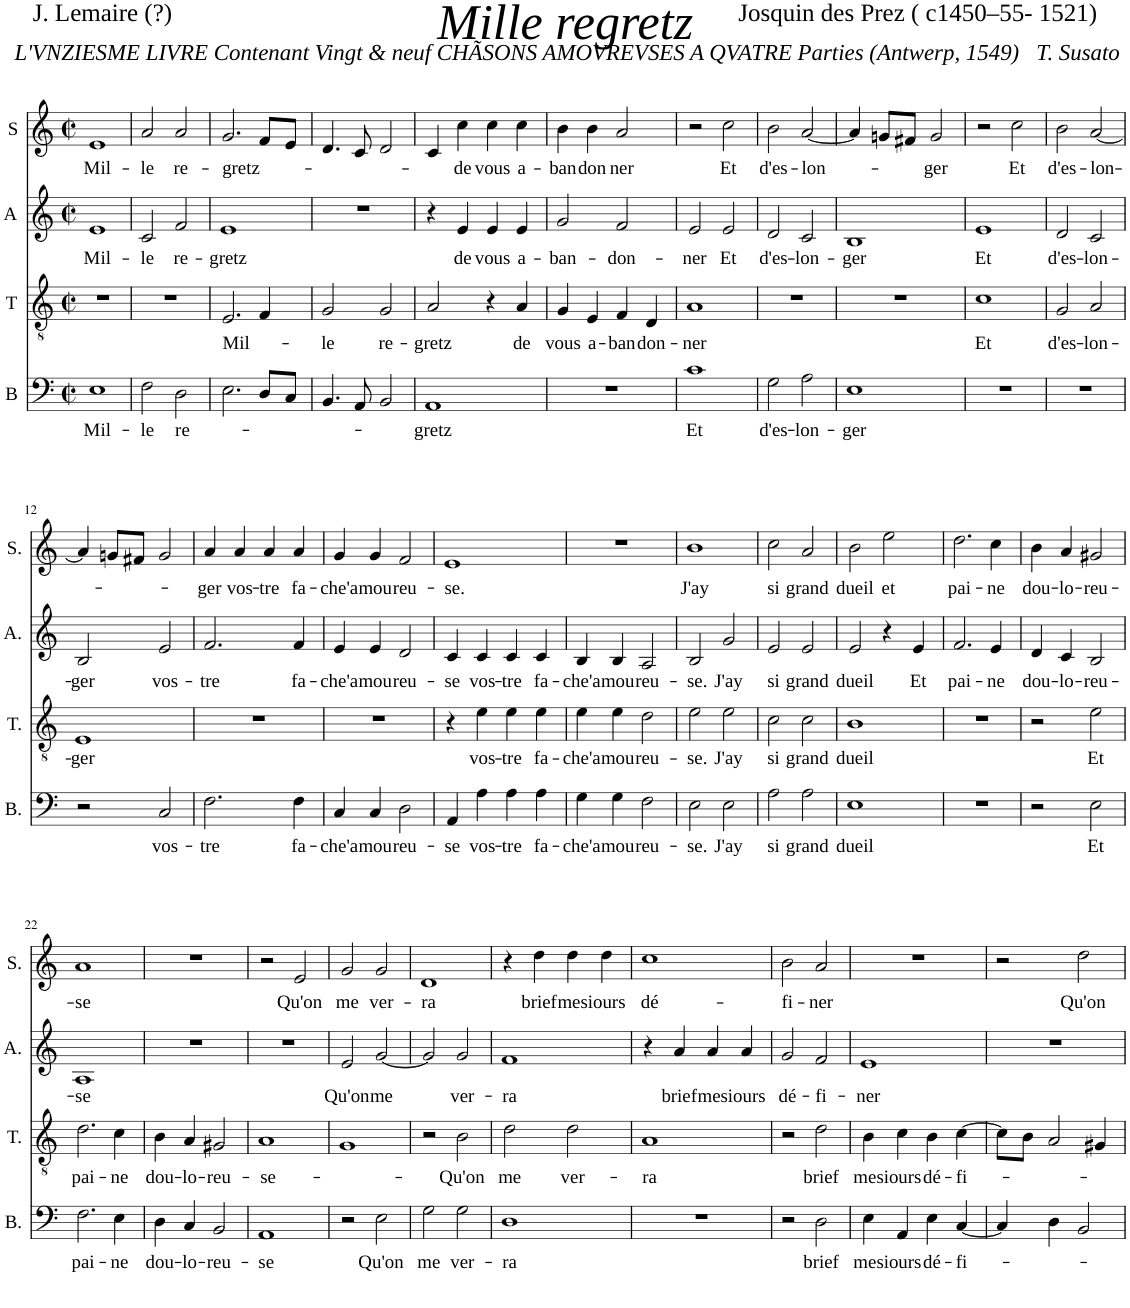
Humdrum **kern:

**kern	**text	**kern	**text	**kern	**text	**kern	**text
*part4	*part4	*part3	*part3	*part2	*part2	*part1	*part1
*staff4	*staff4	*staff3	*staff3	*staff2	*staff2	*staff1	*staff1
*I"B	*	*I"T	*	*I"A	*	*I"S	*
*I'B.	*	*I'T.	*	*I'A.	*	*I'S.	*
*clefF4	*	*clefGv2	*	*clefG2	*	*clefG2	*
*k[]	*	*k[]	*	*k[]	*	*k[]	*
*M4/4	*	*M4/4	*	*M4/4	*	*M4/4	*
*met(c|)	*	*met(c|)	*	*met(c|)	*	*met(c|)	*
=1	=1	=1	=1	=1	=1	=1	=1
!	!LO:LY:b	!	!	!	!LO:LY:b	!	!LO:LY:b
1E	Mil-	1r	.	1e	Mil-	1e	Mil-
=2	=2	=2	=2	=2	=2	=2	=2
!	!LO:LY:b	!	!	!	!LO:LY:b	!	!LO:LY:b
2F\	-le	1r	.	2c/	-le	2a/	-le
!	!LO:LY:b	!	!	!	!LO:LY:b	!	!LO:LY:b
2D\	re-	.	.	2f/	re-	2a/	re-
=3	=3	=3	=3	=3	=3	=3	=3
!	!	!	!LO:LY:b	!	!LO:LY:b	!	!LO:LY:b
2.E\	.	2.E/	Mil-	1e	-gretz	2.g/	-gretz-
8D/L	.	4F/	.	.	.	8f/L	.
8C/J	.	.	.	.	.	8e/J	.
=4	=4	=4	=4	=4	=4	=4	=4
!	!	!	!LO:LY:b	!	!	!	!
4.BB/	.	2G/	-le	1r	.	4.d/	.
8AA/	.	.	.	.	.	8c/	.
!	!	!	!LO:LY:b	!	!	!	!
2BB/	.	2G/	re-	.	.	2d/	.
=5	=5	=5	=5	=5	=5	=5	=5
!	!LO:LY:b	!	!LO:LY:b	!	!	!	!
1AA	-gretz	2A/	-gretz	4r	.	4c/	.
!	!	!	!	!	!LO:LY:b	!	!LO:LY:b
.	.	.	.	4e/	de	4cc\	-de
!	!	!	!	!	!LO:LY:b	!	!LO:LY:b
.	.	4r	.	4e/	vous	4cc\	vous
!	!	!	!LO:LY:b	!	!LO:LY:b	!	!LO:LY:b
.	.	4A/	de	4e/	a-	4cc\	a-
=6	=6	=6	=6	=6	=6	=6	=6
!	!	!	!LO:LY:b	!	!LO:LY:b	!	!LO:LY:b
1r	.	4G/	vous	2g/	-ban-	4b\	-ban-
!	!	!	!LO:LY:b	!	!	!	!LO:LY:b
.	.	4E/	a-	.	.	4b\	-don-
!	!	!	!LO:LY:b	!	!LO:LY:b	!	!LO:LY:b
.	.	4F/	-ban-	2f/	-don-	2a/	-ner
!	!	!	!LO:LY:b	!	!	!	!
.	.	4D/	-don-	.	.	.	.
=7	=7	=7	=7	=7	=7	=7	=7
!	!LO:LY:b	!	!LO:LY:b	!	!LO:LY:b	!	!
1c	Et	1A	-ner	2e/	-ner	2r	.
!	!	!	!	!	!LO:LY:b	!	!LO:LY:b
.	.	.	.	2e/	Et	2cc\	Et
=8	=8	=8	=8	=8	=8	=8	=8
!	!LO:LY:b	!	!	!	!LO:LY:b	!	!LO:LY:b
2G\	d'es-	1r	.	2d/	d'es-	2b\	d'es-
!	!LO:LY:b	!	!	!	!LO:LY:b	!	!LO:LY:b
2A\	-lon-	.	.	2c/	-lon-	[2a/	-lon-
=9	=9	=9	=9	=9	=9	=9	=9
!	!LO:LY:b	!	!	!	!LO:LY:b	!	!
1E	-ger	1r	.	1B	-ger	4a/]	.
.	.	.	.	.	.	8gn/L	.
.	.	.	.	.	.	8f#X/J	.
!	!	!	!	!	!	!	!LO:LY:b
.	.	.	.	.	.	2g/	-ger
=10	=10	=10	=10	=10	=10	=10	=10
!	!	!	!LO:LY:b	!	!LO:LY:b	!	!
1r	.	1c	Et	1e	Et	2r	.
!	!	!	!	!	!	!	!LO:LY:b
.	.	.	.	.	.	2cc\	Et
=11	=11	=11	=11	=11	=11	=11	=11
!	!	!	!LO:LY:b	!	!LO:LY:b	!	!LO:LY:b
1r	.	2G/	d'es-	2d/	d'es-	2b\	d'es-
!	!	!	!LO:LY:b	!	!LO:LY:b	!	!LO:LY:b
.	.	2A/	-lon-	2c/	-lon-	[2a/	-lon-
!!LO:LB:g=z
=12	=12	=12	=12	=12	=12	=12	=12
!	!	!	!LO:LY:b	!	!LO:LY:b	!	!
2r	.	1E	-ger	2B/	-ger	4a/]	.
.	.	.	.	.	.	8gn/L	.
.	.	.	.	.	.	8f#X/J	.
!	!LO:LY:b	!	!	!	!LO:LY:b	!	!
2C/	vos-	.	.	2e/	vos-	2g/	.
=13	=13	=13	=13	=13	=13	=13	=13
!	!LO:LY:b	!	!	!	!LO:LY:b	!	!LO:LY:b
2.F\	-tre	1r	.	2.f/	-tre	4a/	-ger
!	!	!	!	!	!	!	!LO:LY:b
.	.	.	.	.	.	4a/	vos-
!	!	!	!	!	!	!	!LO:LY:b
.	.	.	.	.	.	4a/	-tre
!	!LO:LY:b	!	!	!	!LO:LY:b	!	!LO:LY:b
4F\	fa-	.	.	4f/	fa-	4a/	fa-
=14	=14	=14	=14	=14	=14	=14	=14
!	!LO:LY:b	!	!	!	!LO:LY:b	!	!LO:LY:b
4C/	-che'a-	1r	.	4e/	-che'a-	4g/	-che'a-
!	!LO:LY:b	!	!	!	!LO:LY:b	!	!LO:LY:b
4C/	-mou-	.	.	4e/	-mou-	4g/	-mou-
!	!LO:LY:b	!	!	!	!LO:LY:b	!	!LO:LY:b
2D\	-reu-	.	.	2d/	-reu-	2f/	-reu-
=15	=15	=15	=15	=15	=15	=15	=15
!	!LO:LY:b	!	!	!	!LO:LY:b	!	!LO:LY:b
4AA/	-se	4r	.	4c/	-se	1e	-se.
!	!LO:LY:b	!	!LO:LY:b	!	!LO:LY:b	!	!
4A\	vos-	4e\	vos-	4c/	vos-	.	.
!	!LO:LY:b	!	!LO:LY:b	!	!LO:LY:b	!	!
4A\	-tre	4e\	-tre	4c/	-tre	.	.
!	!LO:LY:b	!	!LO:LY:b	!	!LO:LY:b	!	!
4A\	fa-	4e\	fa-	4c/	fa-	.	.
=16	=16	=16	=16	=16	=16	=16	=16
!	!LO:LY:b	!	!LO:LY:b	!	!LO:LY:b	!	!
4G\	-che'a-	4e\	-che'a-	4B/	-che'a-	1r	.
!	!LO:LY:b	!	!LO:LY:b	!	!LO:LY:b	!	!
4G\	-mou-	4e\	-mou-	4B/	-mou-	.	.
!	!LO:LY:b	!	!LO:LY:b	!	!LO:LY:b	!	!
2F\	-reu-	2d\	-reu-	2A/	-reu-	.	.
=17	=17	=17	=17	=17	=17	=17	=17
!	!LO:LY:b	!	!LO:LY:b	!	!LO:LY:b	!	!LO:LY:b
2E\	-se.	2e\	-se.	2B/	-se.	1b	J'ay
!	!LO:LY:b	!	!LO:LY:b	!	!LO:LY:b	!	!
2E\	J'ay	2e\	J'ay	2g/	J'ay	.	.
=18	=18	=18	=18	=18	=18	=18	=18
!	!LO:LY:b	!	!LO:LY:b	!	!LO:LY:b	!	!LO:LY:b
2A\	si	2c\	si	2e/	si	2cc\	si
!	!LO:LY:b	!	!LO:LY:b	!	!LO:LY:b	!	!LO:LY:b
2A\	grand	2c\	grand	2e/	grand	2a/	grand
=19	=19	=19	=19	=19	=19	=19	=19
!	!LO:LY:b	!	!LO:LY:b	!	!LO:LY:b	!	!LO:LY:b
1E	dueil	1B	dueil	2e/	dueil	2b\	dueil
!	!	!	!	!	!	!	!LO:LY:b
.	.	.	.	4r	.	2ee\	et
!	!	!	!	!	!LO:LY:b	!	!
.	.	.	.	4e/	Et	.	.
=20	=20	=20	=20	=20	=20	=20	=20
!	!	!	!	!	!LO:LY:b	!	!LO:LY:b
1r	.	1r	.	2.f/	pai-	2.dd\	pai-
!	!	!	!	!	!LO:LY:b	!	!LO:LY:b
.	.	.	.	4e/	-ne	4cc\	-ne
=21	=21	=21	=21	=21	=21	=21	=21
!	!	!	!	!	!LO:LY:b	!	!LO:LY:b
2r	.	2r	.	4d/	dou-	4b\	dou-
!	!	!	!	!	!LO:LY:b	!	!LO:LY:b
.	.	.	.	4c/	-lo-	4a/	-lo-
!	!LO:LY:b	!	!LO:LY:b	!	!LO:LY:b	!	!LO:LY:b
2E\	Et	2e\	Et	2B/	-reu-	2g#X/	-reu-
!!LO:LB:g=z
=22	=22	=22	=22	=22	=22	=22	=22
!	!LO:LY:b	!	!LO:LY:b	!	!LO:LY:b	!	!LO:LY:b
2.F\	pai-	2.d\	pai-	1A	-se	1a	-se
!	!LO:LY:b	!	!LO:LY:b	!	!	!	!
4E\	-ne	4c\	-ne	.	.	.	.
=23	=23	=23	=23	=23	=23	=23	=23
!	!LO:LY:b	!	!LO:LY:b	!	!	!	!
4D\	dou-	4B\	dou-	1r	.	1r	.
!	!LO:LY:b	!	!LO:LY:b	!	!	!	!
4C/	-lo-	4A/	-lo-	.	.	.	.
!	!LO:LY:b	!	!LO:LY:b	!	!	!	!
2BB/	-reu-	2G#X/	-reu-	.	.	.	.
=24	=24	=24	=24	=24	=24	=24	=24
!	!LO:LY:b	!	!LO:LY:b	!	!	!	!
1AA	-se	1A	-se-	1r	.	2r	.
!	!	!	!	!	!	!	!LO:LY:b
.	.	.	.	.	.	2e/	Qu'on
=25	=25	=25	=25	=25	=25	=25	=25
!	!	!	!	!	!LO:LY:b	!	!LO:LY:b
2r	.	1G	.	2e/	Qu'on	2g/	me
!	!LO:LY:b	!	!	!	!LO:LY:b	!	!LO:LY:b
2E\	Qu'on	.	.	[2g/	me	2g/	ver-
=26	=26	=26	=26	=26	=26	=26	=26
!	!LO:LY:b	!	!	!	!	!	!LO:LY:b
2G\	me	2r	.	2g/]	.	1d	-ra
!	!LO:LY:b	!	!LO:LY:b	!	!LO:LY:b	!	!
2G\	ver-	2B\	-Qu'on	2g/	ver-	.	.
=27	=27	=27	=27	=27	=27	=27	=27
!	!LO:LY:b	!	!LO:LY:b	!	!LO:LY:b	!	!
1D	-ra	2d\	me	1f	-ra	4r	.
!	!	!	!	!	!	!	!LO:LY:b
.	.	.	.	.	.	4dd\	brief
!	!	!	!LO:LY:b	!	!	!	!LO:LY:b
.	.	2d\	ver-	.	.	4dd\	mes
!	!	!	!	!	!	!	!LO:LY:b
.	.	.	.	.	.	4dd\	iours
=28	=28	=28	=28	=28	=28	=28	=28
!	!	!	!LO:LY:b	!	!	!	!LO:LY:b
1r	.	1A	-ra	4r	.	1cc	dé-
!	!	!	!	!	!LO:LY:b	!	!
.	.	.	.	4a/	brief	.	.
!	!	!	!	!	!LO:LY:b	!	!
.	.	.	.	4a/	mes	.	.
!	!	!	!	!	!LO:LY:b	!	!
.	.	.	.	4a/	iours	.	.
=29	=29	=29	=29	=29	=29	=29	=29
!	!	!	!	!	!LO:LY:b	!	!LO:LY:b
2r	.	2r	.	2g/	dé-	2b\	-fi-
!	!LO:LY:b	!	!LO:LY:b	!	!LO:LY:b	!	!LO:LY:b
2D\	brief	2d\	brief	2f/	-fi-	2a/	-ner
=30	=30	=30	=30	=30	=30	=30	=30
!	!LO:LY:b	!	!LO:LY:b	!	!LO:LY:b	!	!
4E\	mes	4B\	mes	1e	-ner	1r	.
!	!LO:LY:b	!	!LO:LY:b	!	!	!	!
4AA/	iours	4c\	iours	.	.	.	.
!	!LO:LY:b	!	!LO:LY:b	!	!	!	!
4E\	dé-	4B\	dé-	.	.	.	.
!	!LO:LY:b	!	!LO:LY:b	!	!	!	!
[4C/	-fi-	[4c\	-fi-	.	.	.	.
=31	=31	=31	=31	=31	=31	=31	=31
4C/]	.	8c\L]	.	1r	.	2r	.
.	.	8B\J	.	.	.	.	.
4D\	.	2A/	.	.	.	.	.
!	!	!	!	!	!	!	!LO:LY:b
2BB/	.	.	.	.	.	2dd\	Qu'on
.	.	4G#X/	.	.	.	.	.
=	=	=	=	=	=	=	=
*-	*-	*-	*-	*-	*-	*-	*-
